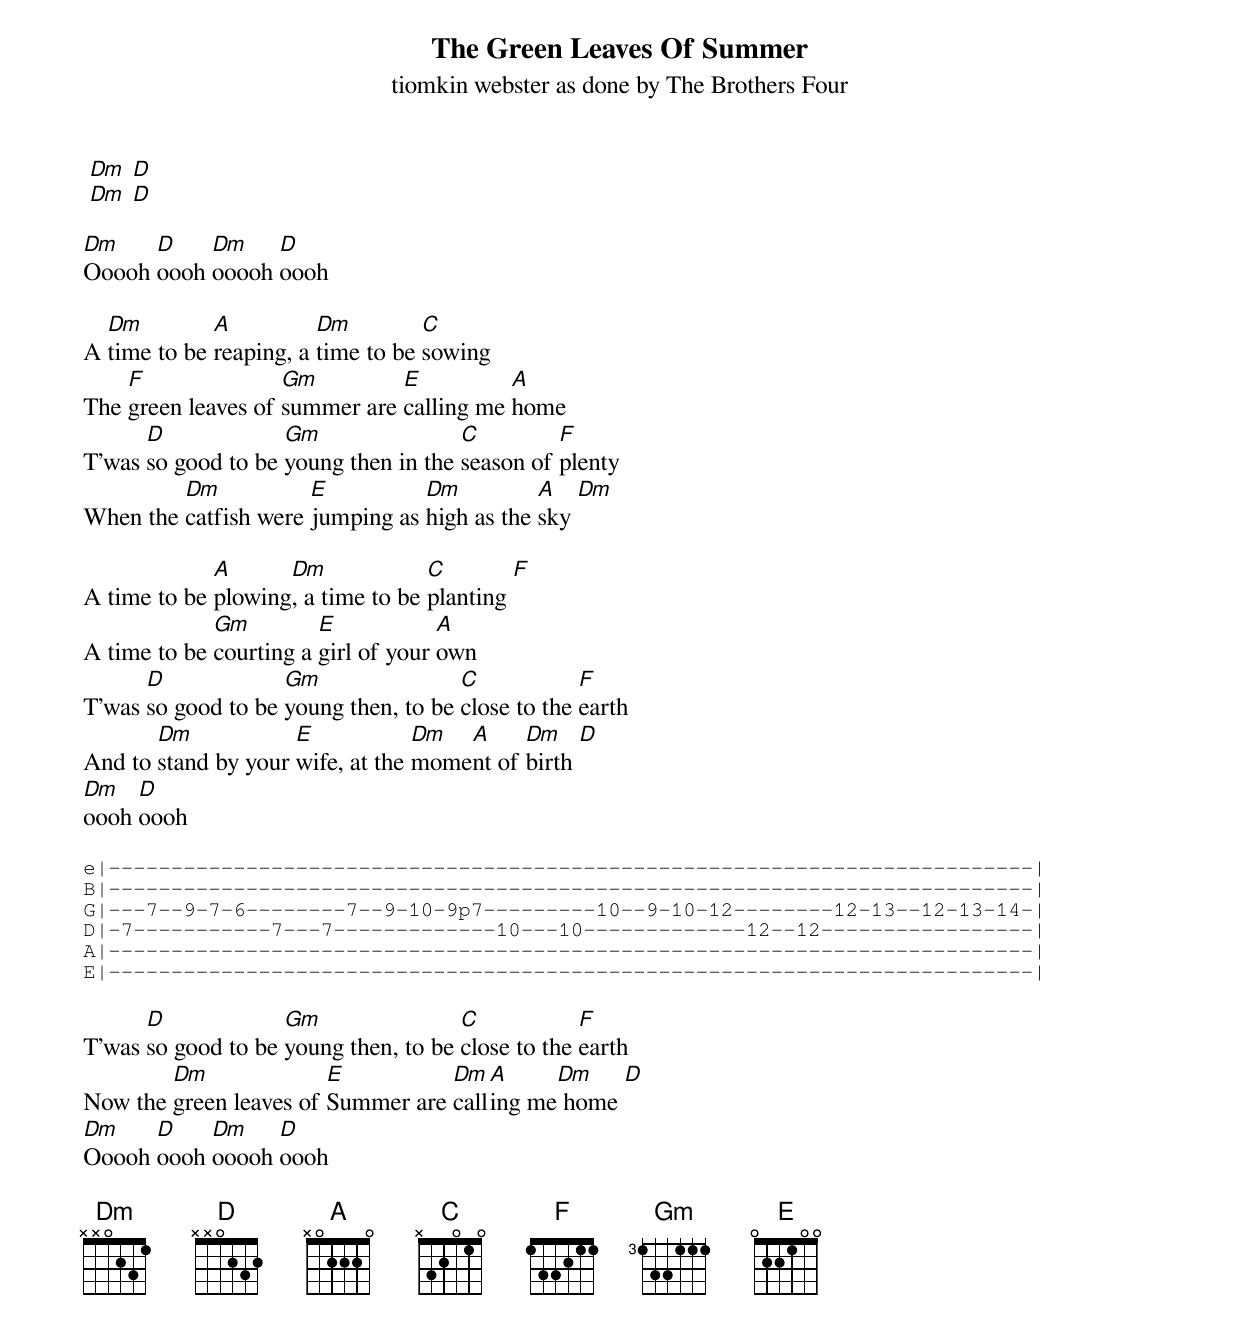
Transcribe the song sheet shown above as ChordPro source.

{title: The Green Leaves Of Summer}
{subtitle: tiomkin webster as done by The Brothers Four}

 [Dm] [D]
 [Dm] [D]

[Dm]Ooooh [D]oooh [Dm]ooooh [D]oooh

A [Dm]time to be [A]reaping, a [Dm]time to be [C]sowing
The [F]green leaves of [Gm]summer are [E]calling me [A]home
T'was [D]so good to be [Gm]young then in the [C]season of [F]plenty
When the [Dm]catfish were [E]jumping as [Dm]high as the [A]sky [Dm]

A time to be [A]plowing[Dm], a time to be [C]planting [F]
A time to be [Gm]courting a [E]girl of your [A]own
T'was [D]so good to be [Gm]young then, to be [C]close to the [F]earth
And to [Dm]stand by your [E]wife, at the [Dm]mome[A]nt of [Dm]birth [D]
[Dm]oooh [D]oooh

{sot}
e|--------------------------------------------------------------------------|
B|--------------------------------------------------------------------------|
G|---7--9-7-6--------7--9-10-9p7---------10--9-10-12--------12-13--12-13-14-|
D|-7-----------7---7-------------10---10-------------12--12-----------------|
A|--------------------------------------------------------------------------|
E|--------------------------------------------------------------------------|
{eot}

T'was [D]so good to be [Gm]young then, to be [C]close to the [F]earth
Now the [Dm]green leaves of [E]Summer are [Dm]call[A]ing me[Dm] home [D]
[Dm]Ooooh [D]oooh [Dm]ooooh [D]oooh

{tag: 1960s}
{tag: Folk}
